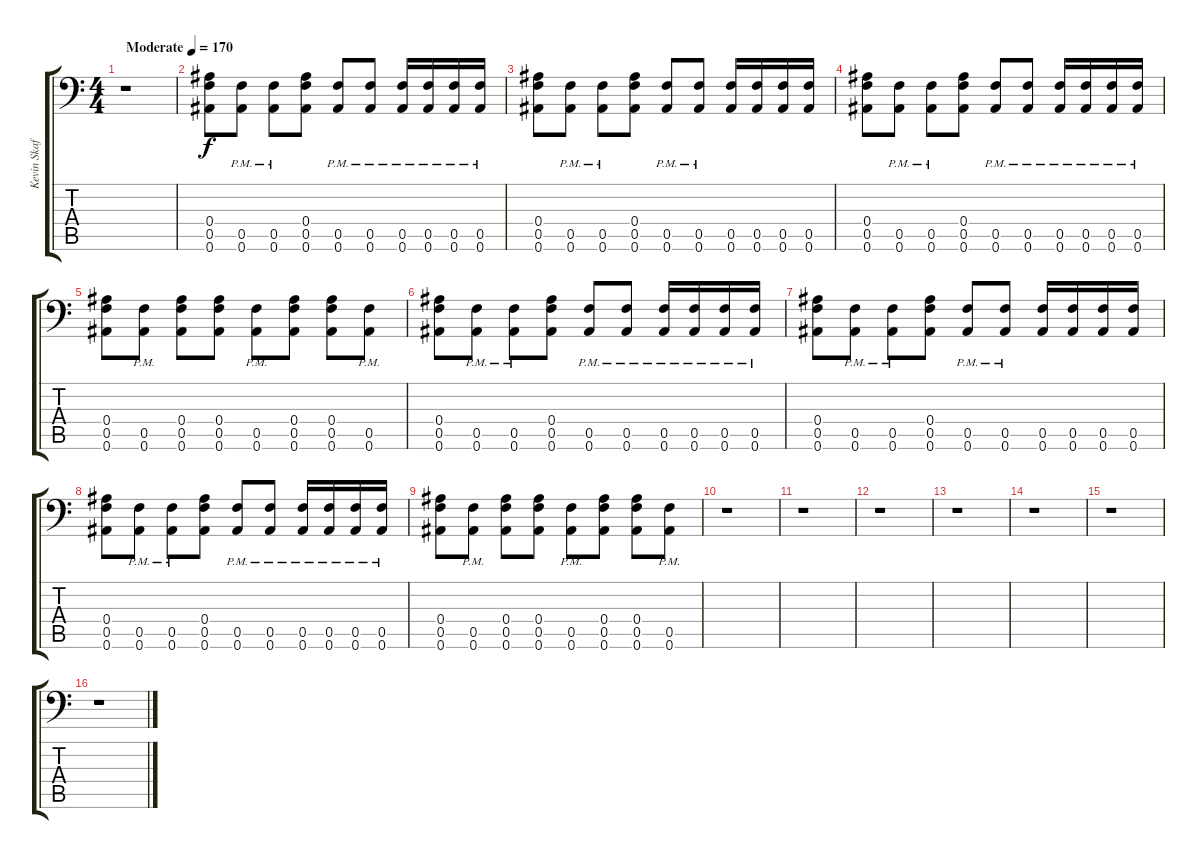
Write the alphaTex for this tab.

\track ("Kevin Skaff - Lead Guitar (Center)" "Kevin Skaf") {instrument distortionguitar}
\staff {score tabs}
\tuning (C4 G3 Eb3 Bb2 F2 Bb1) {hide}
\ts (4 4)
\tempo (170 "Moderate")
\clef f4
\ks c
r.1{dy f instrument distortionguitar} |
(0.4 0.5 0.6).8 (0.5{pm} 0.6{pm}).8 (0.5{pm} 0.6{pm}).8 (0.4 0.5 0.6).8 (0.5{pm} 0.6{pm}).8 (0.5{pm} 0.6{pm}).8 (0.5 0.6{pm}).16 (0.5 0.6{pm}).16 (0.5 0.6{pm}).16 (0.5 0.6{pm}).16 |
(0.4 0.5 0.6).8 (0.5{pm} 0.6{pm}).8 (0.5{pm} 0.6{pm}).8 (0.4 0.5 0.6).8 (0.5{pm} 0.6{pm}).8 (0.5{pm} 0.6{pm}).8 (0.5 0.6).16 (0.5 0.6).16 (0.5 0.6).16 (0.5 0.6).16 |
(0.4 0.5 0.6).8 (0.5{pm} 0.6{pm}).8 (0.5{pm} 0.6{pm}).8 (0.4 0.5 0.6).8 (0.5{pm} 0.6{pm}).8 (0.5{pm} 0.6{pm}).8 (0.5{pm} 0.6{pm}).16 (0.5{pm} 0.6{pm}).16 (0.5{pm} 0.6{pm}).16 (0.5{pm} 0.6{pm}).16 |
(0.4 0.5 0.6).8 (0.5{pm} 0.6{pm}).8 (0.4 0.5 0.6).8 (0.4 0.5 0.6).8 (0.5{pm} 0.6{pm}).8 (0.4 0.5 0.6).8 (0.4 0.5 0.6).8 (0.5{pm} 0.6{pm}).8 |
(0.4 0.5 0.6).8 (0.5{pm} 0.6{pm}).8 (0.5{pm} 0.6{pm}).8 (0.4 0.5 0.6).8 (0.5{pm} 0.6{pm}).8 (0.5{pm} 0.6{pm}).8 (0.5 0.6{pm}).16 (0.5 0.6{pm}).16 (0.5 0.6{pm}).16 (0.5 0.6{pm}).16 |
(0.4 0.5 0.6).8 (0.5{pm} 0.6{pm}).8 (0.5{pm} 0.6{pm}).8 (0.4 0.5 0.6).8 (0.5{pm} 0.6{pm}).8 (0.5{pm} 0.6{pm}).8 (0.5 0.6).16 (0.5 0.6).16 (0.5 0.6).16 (0.5 0.6).16 |
(0.4 0.5 0.6).8 (0.5{pm} 0.6{pm}).8 (0.5{pm} 0.6{pm}).8 (0.4 0.5 0.6).8 (0.5{pm} 0.6{pm}).8 (0.5{pm} 0.6{pm}).8 (0.5{pm} 0.6{pm}).16 (0.5{pm} 0.6{pm}).16 (0.5{pm} 0.6{pm}).16 (0.5{pm} 0.6{pm}).16 |
(0.4 0.5 0.6).8 (0.5{pm} 0.6{pm}).8 (0.4 0.5 0.6).8 (0.4 0.5 0.6).8 (0.5{pm} 0.6{pm}).8 (0.4 0.5 0.6).8 (0.4 0.5 0.6).8 (0.5{pm} 0.6{pm}).8 |
r.1 |
r.1 |
r.1 |
r.1 |
r.1 |
r.1 |
r.1
